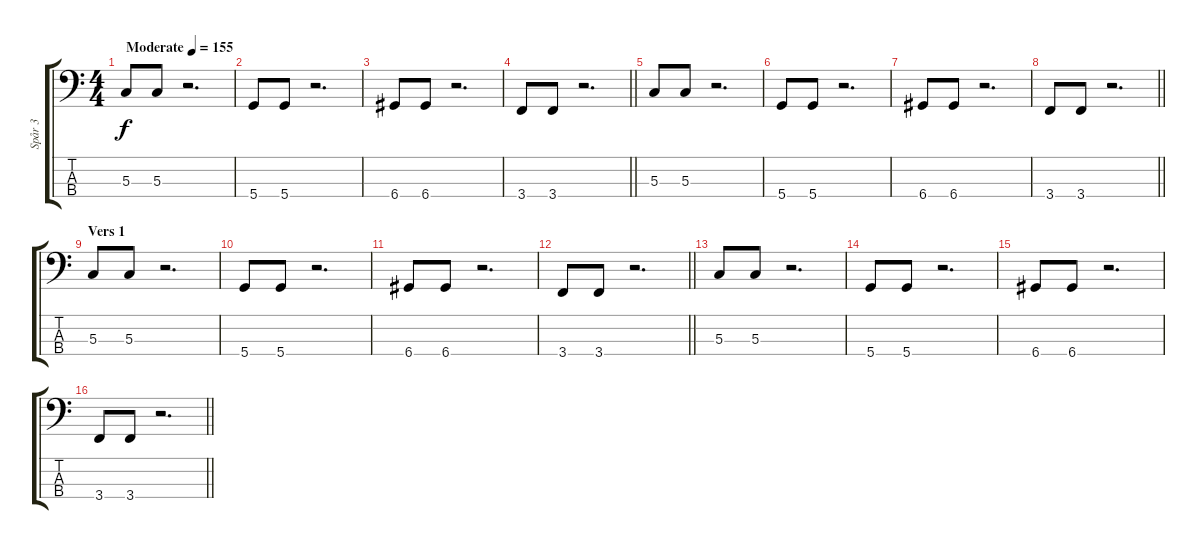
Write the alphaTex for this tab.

\track ("Spår 3" "Spår 3") {instrument electricbassfinger}
\staff {score tabs}
\tuning (F2 C2 G1 D1) {hide}
\ts (4 4)
\tempo (155 "Moderate")
\clef f4
\ks c
5.3.8{dy f instrument electricbassfinger} 5.3.8 r.2{d} |
5.4.8 5.4.8 r.2{d} |
6.4.8 6.4.8 r.2{d} |
\barLineRight lightlight
3.4.8 3.4.8 r.2{d} |
5.3.8 5.3.8 r.2{d} |
5.4.8 5.4.8 r.2{d} |
6.4.8 6.4.8 r.2{d} |
\barLineRight lightlight
3.4.8 3.4.8 r.2{d} |
\section ("" "Vers 1")
5.3.8 5.3.8 r.2{d} |
5.4.8 5.4.8 r.2{d} |
6.4.8 6.4.8 r.2{d} |
\barLineRight lightlight
3.4.8 3.4.8 r.2{d} |
5.3.8 5.3.8 r.2{d} |
5.4.8 5.4.8 r.2{d} |
6.4.8 6.4.8 r.2{d} |
\barLineRight lightlight
3.4.8 3.4.8 r.2{d}
